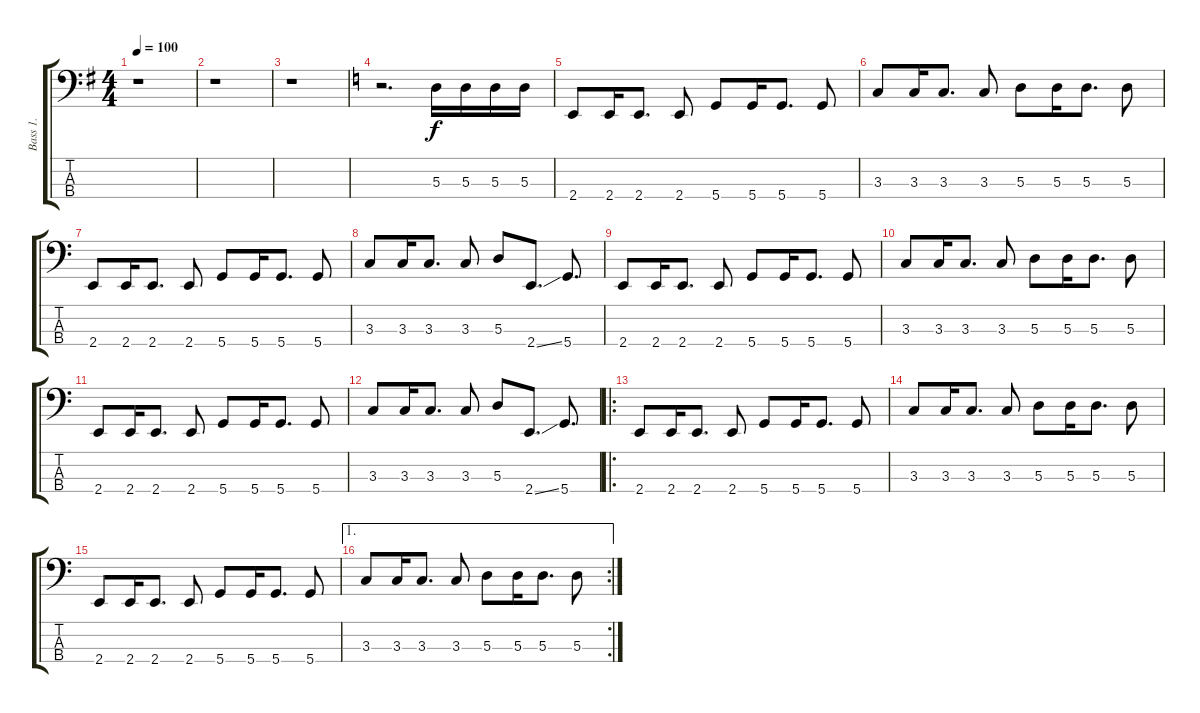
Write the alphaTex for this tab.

\track ("Bass 1." "Bass 1.") {instrument electricbassfinger}
\staff {score tabs}
\tuning (G2 D2 A1 D1) {hide}
\ts (4 4)
\tempo 100
\clef f4
\ks g
r.1{dy f instrument electricbassfinger} |
r.1 |
r.1 |
\ks c
r.2{d} 5.3.16 5.3.16 5.3.16 5.3.16 |
2.4.8 2.4.16 2.4.8{d} 2.4.8 5.4.8 5.4.16 5.4.8{d} 5.4.8 |
3.3.8 3.3.16 3.3.8{d} 3.3.8 5.3.8 5.3.16 5.3.8{d} 5.3.8 |
2.4.8 2.4.16 2.4.8{d} 2.4.8 5.4.8 5.4.16 5.4.8{d} 5.4.8 |
3.3.8 3.3.16 3.3.8{d} 3.3.8 5.3.8 2.4{ss}.8{d} 5.4.8{d} |
2.4.8 2.4.16 2.4.8{d} 2.4.8 5.4.8 5.4.16 5.4.8{d} 5.4.8 |
3.3.8 3.3.16 3.3.8{d} 3.3.8 5.3.8 5.3.16 5.3.8{d} 5.3.8 |
2.4.8 2.4.16 2.4.8{d} 2.4.8 5.4.8 5.4.16 5.4.8{d} 5.4.8 |
3.3.8 3.3.16 3.3.8{d} 3.3.8 5.3.8 2.4{ss}.8{d} 5.4.8{d} |
\ro
2.4.8 2.4.16 2.4.8{d} 2.4.8 5.4.8 5.4.16 5.4.8{d} 5.4.8 |
3.3.8 3.3.16 3.3.8{d} 3.3.8 5.3.8 5.3.16 5.3.8{d} 5.3.8 |
2.4.8 2.4.16 2.4.8{d} 2.4.8 5.4.8 5.4.16 5.4.8{d} 5.4.8 |
\ae 1
\rc 2
3.3.8 3.3.16 3.3.8{d} 3.3.8 5.3.8 5.3.16 5.3.8{d} 5.3.8
